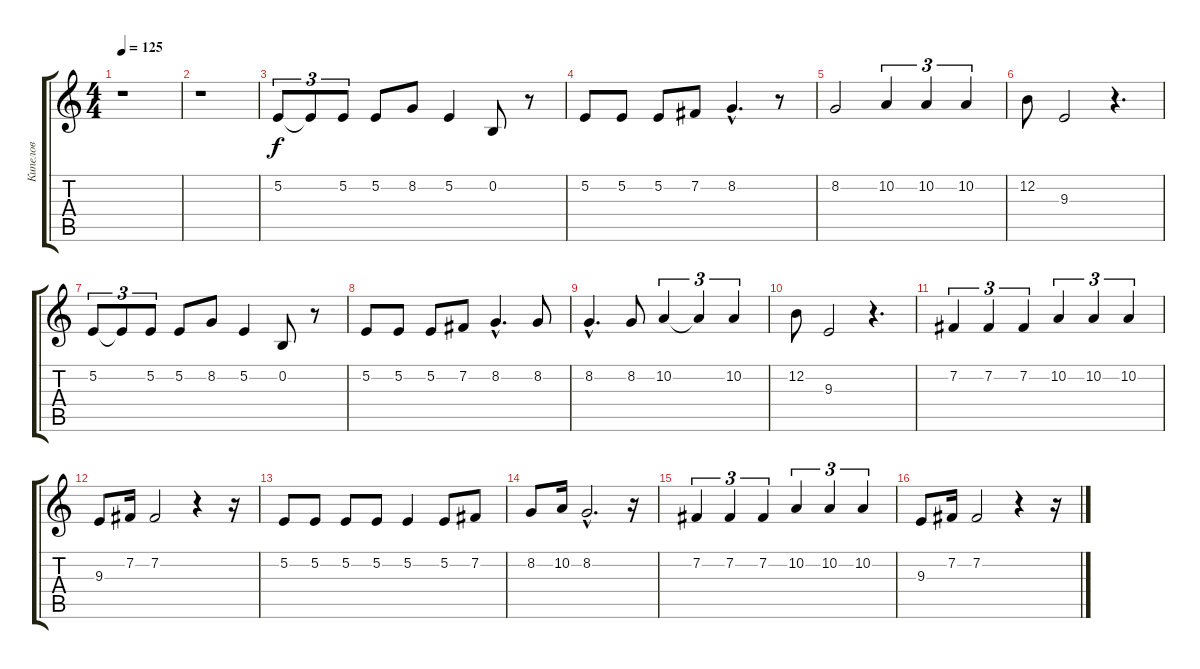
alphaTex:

\track ("Кипелов" "Кипелов") {instrument violin}
\staff {score tabs}
\tuning (E4 B3 G3 D3 A2 E2) {hide}
\ts (4 4)
\tempo 125
\clef g2
\ks c
r.1{dy f} |
r.1 |
5.2.8{tu (3 2)} 5.2{t}.8{tu (3 2)} 5.2.8{tu (3 2)} 5.2.8 8.2.8 5.2.4 0.2.8 r.8 |
5.2.8 5.2.8 5.2.8 7.2.8 8.2{hac}.4{d} r.8 |
8.2.2 10.2.4{tu (3 2)} 10.2.4{tu (3 2)} 10.2.4{tu (3 2)} |
12.2.8 9.3.2 r.4{d} |
5.2.8{tu (3 2)} 5.2{t}.8{tu (3 2)} 5.2.8{tu (3 2)} 5.2.8 8.2.8 5.2.4 0.2.8 r.8 |
5.2.8 5.2.8 5.2.8 7.2.8 8.2{hac}.4{d} 8.2.8 |
8.2{hac}.4{d} 8.2.8 10.2.4{tu (3 2)} 10.2{t}.4{tu (3 2)} 10.2.4{tu (3 2)} |
12.2.8 9.3.2 r.4{d} |
7.2.4{tu (3 2)} 7.2.4{tu (3 2)} 7.2.4{tu (3 2)} 10.2.4{tu (3 2)} 10.2.4{tu (3 2)} 10.2.4{tu (3 2)} |
9.3.8 7.2.16 7.2.2 r.4 r.16 |
5.2.8 5.2.8 5.2.8 5.2.8 5.2.4 5.2.8 7.2.8 |
8.2.8 10.2.16 8.2{hac}.2{d} r.16 |
7.2.4{tu (3 2)} 7.2.4{tu (3 2)} 7.2.4{tu (3 2)} 10.2.4{tu (3 2)} 10.2.4{tu (3 2)} 10.2.4{tu (3 2)} |
9.3.8 7.2.16 7.2.2 r.4 r.16
